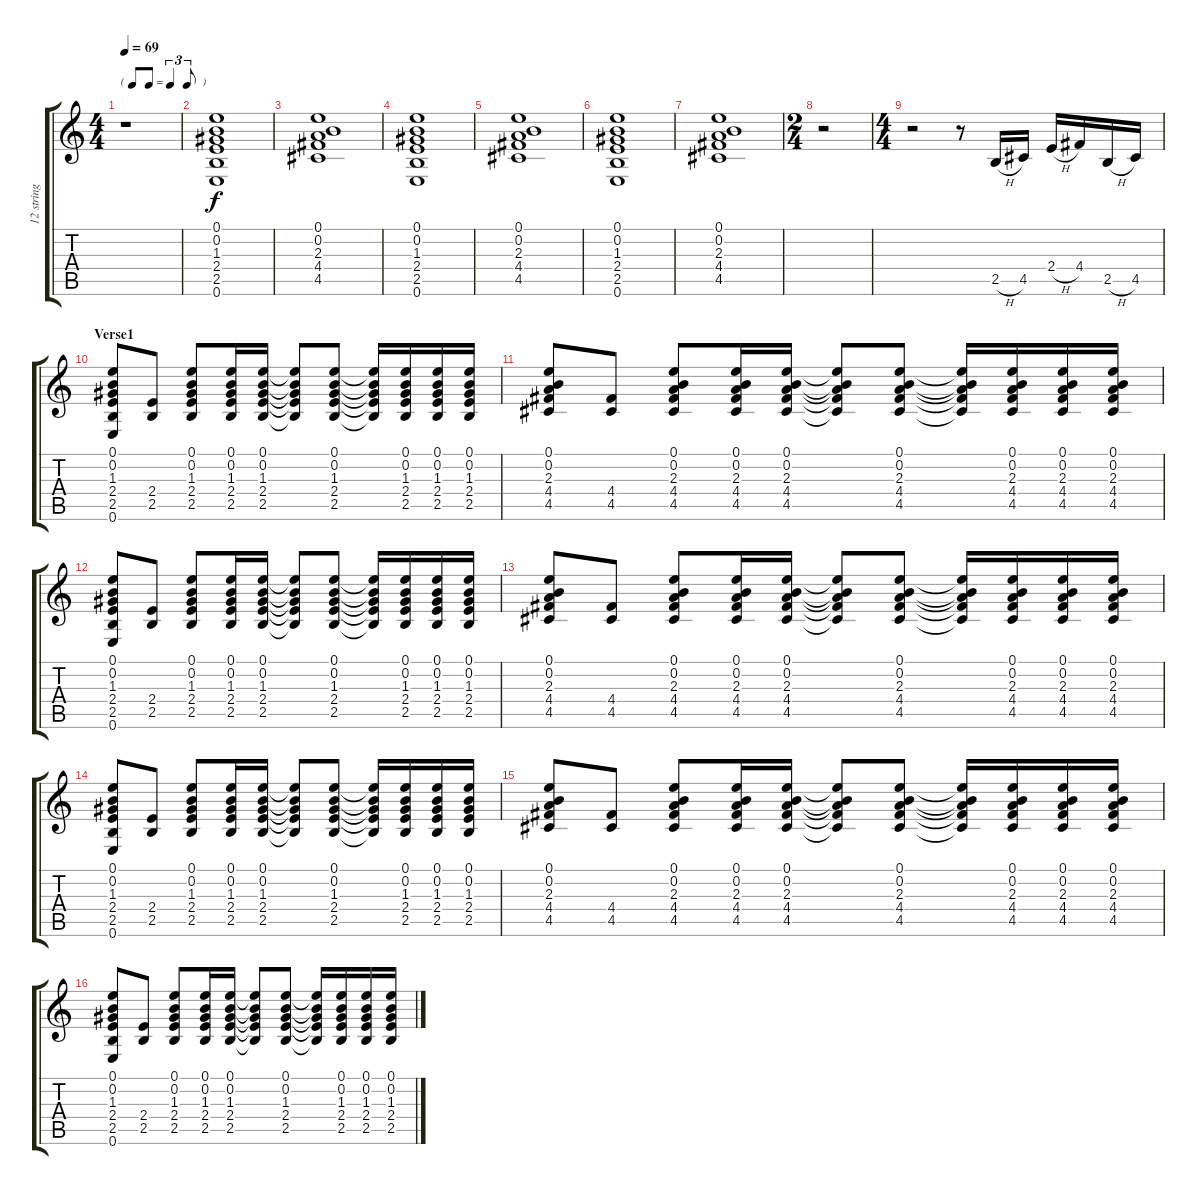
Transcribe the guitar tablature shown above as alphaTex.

\track ("12 string" "12 string") {instrument acousticguitarsteel}
\staff {score tabs}
\tuning (E4 B3 G3 D3 A2 E2) {hide}
\ts (4 4)
\tf triplet8th
\tempo 69
\clef g2
\ks c
r.1{dy f instrument acousticguitarsteel} |
(0.1 0.2 1.3 2.4 2.5 0.6).1 |
(0.1 0.2 2.3 4.4 4.5).1 |
(0.1 0.2 1.3 2.4 2.5 0.6).1 |
(0.1 0.2 2.3 4.4 4.5).1 |
(0.1 0.2 1.3 2.4 2.5 0.6).1 |
(0.1 0.2 2.3 4.4 4.5).1 |
\ts (2 4)
r.2 |
\ts (4 4)
r.2 r.8 2.5{h}.16 4.5.16 2.4{h}.16 4.4.16 2.5{h}.16 4.5.16 |
\section ("" "Verse1")
(0.1 0.2 1.3 2.4 2.5 0.6).8 (2.4 2.5).8 (0.1 0.2 1.3 2.4 2.5).8 (0.1 0.2 1.3 2.4 2.5).16 (0.1 0.2 1.3 2.4 2.5).16 (0.1{t} 0.2{t} 1.3{t} 2.4{t} 2.5{t}).8 (0.1 0.2 1.3 2.4 2.5).8 (0.1{t} 0.2{t} 1.3{t} 2.4{t} 2.5{t}).16 (0.1 0.2 1.3 2.4 2.5).16 (0.1 0.2 1.3 2.4 2.5).16 (0.1 0.2 1.3 2.4 2.5).16 |
(0.1 0.2 2.3 4.4 4.5).8 (4.4 4.5).8 (0.1 0.2 2.3 4.4 4.5).8 (0.1 0.2 2.3 4.4 4.5).16 (0.1 0.2 2.3 4.4 4.5).16 (0.1{t} 0.2{t} 2.3{t} 4.4{t} 4.5{t}).8 (0.1 0.2 2.3 4.4 4.5).8 (0.1{t} 0.2{t} 2.3{t} 4.4{t} 4.5{t}).16 (0.1 0.2 2.3 4.4 4.5).16 (0.1 0.2 2.3 4.4 4.5).16 (0.1 0.2 2.3 4.4 4.5).16 |
(0.1 0.2 1.3 2.4 2.5 0.6).8 (2.4 2.5).8 (0.1 0.2 1.3 2.4 2.5).8 (0.1 0.2 1.3 2.4 2.5).16 (0.1 0.2 1.3 2.4 2.5).16 (0.1{t} 0.2{t} 1.3{t} 2.4{t} 2.5{t}).8 (0.1 0.2 1.3 2.4 2.5).8 (0.1{t} 0.2{t} 1.3{t} 2.4{t} 2.5{t}).16 (0.1 0.2 1.3 2.4 2.5).16 (0.1 0.2 1.3 2.4 2.5).16 (0.1 0.2 1.3 2.4 2.5).16 |
(0.1 0.2 2.3 4.4 4.5).8 (4.4 4.5).8 (0.1 0.2 2.3 4.4 4.5).8 (0.1 0.2 2.3 4.4 4.5).16 (0.1 0.2 2.3 4.4 4.5).16 (0.1{t} 0.2{t} 2.3{t} 4.4{t} 4.5{t}).8 (0.1 0.2 2.3 4.4 4.5).8 (0.1{t} 0.2{t} 2.3{t} 4.4{t} 4.5{t}).16 (0.1 0.2 2.3 4.4 4.5).16 (0.1 0.2 2.3 4.4 4.5).16 (0.1 0.2 2.3 4.4 4.5).16 |
(0.1 0.2 1.3 2.4 2.5 0.6).8 (2.4 2.5).8 (0.1 0.2 1.3 2.4 2.5).8 (0.1 0.2 1.3 2.4 2.5).16 (0.1 0.2 1.3 2.4 2.5).16 (0.1{t} 0.2{t} 1.3{t} 2.4{t} 2.5{t}).8 (0.1 0.2 1.3 2.4 2.5).8 (0.1{t} 0.2{t} 1.3{t} 2.4{t} 2.5{t}).16 (0.1 0.2 1.3 2.4 2.5).16 (0.1 0.2 1.3 2.4 2.5).16 (0.1 0.2 1.3 2.4 2.5).16 |
(0.1 0.2 2.3 4.4 4.5).8 (4.4 4.5).8 (0.1 0.2 2.3 4.4 4.5).8 (0.1 0.2 2.3 4.4 4.5).16 (0.1 0.2 2.3 4.4 4.5).16 (0.1{t} 0.2{t} 2.3{t} 4.4{t} 4.5{t}).8 (0.1 0.2 2.3 4.4 4.5).8 (0.1{t} 0.2{t} 2.3{t} 4.4{t} 4.5{t}).16 (0.1 0.2 2.3 4.4 4.5).16 (0.1 0.2 2.3 4.4 4.5).16 (0.1 0.2 2.3 4.4 4.5).16 |
(0.1 0.2 1.3 2.4 2.5 0.6).8 (2.4 2.5).8 (0.1 0.2 1.3 2.4 2.5).8 (0.1 0.2 1.3 2.4 2.5).16 (0.1 0.2 1.3 2.4 2.5).16 (0.1{t} 0.2{t} 1.3{t} 2.4{t} 2.5{t}).8 (0.1 0.2 1.3 2.4 2.5).8 (0.1{t} 0.2{t} 1.3{t} 2.4{t} 2.5{t}).16 (0.1 0.2 1.3 2.4 2.5).16 (0.1 0.2 1.3 2.4 2.5).16 (0.1 0.2 1.3 2.4 2.5).16
